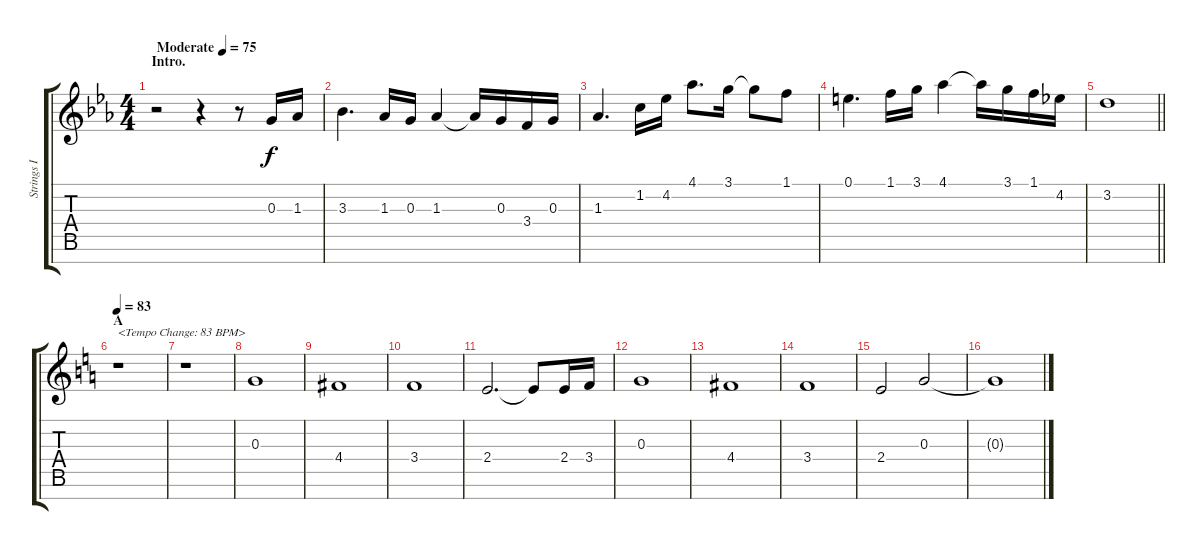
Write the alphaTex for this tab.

\track ("Strings I" "Strings I") {instrument stringensemble1}
\staff {score tabs}
\tuning (E5 B4 G4 D4 A3 E3 B2) {hide}
\ts (4 4)
\section ("" "Intro.")
\tempo (75 "Moderate")
\clef g2
\ks eb
r.2{dy f instrument stringensemble1} r.4 r.8 0.3.16 1.3.16 |
3.3.4{d} 1.3.16 0.3.16 1.3.4 1.3{t}.16 0.3.16 3.4.16 0.3.16 |
1.3.4{d} 1.2.16 4.2.16 4.1.8{d} 3.1.16 3.1{t}.8 1.1.8 |
0.1.4{d} 1.1.16 3.1.16 4.1.4 4.1{t}.16 3.1.16 1.1.16 4.2.16 |
\barLineRight lightlight
3.2.1 |
\section ("" "A")
\tempo 83
\ks c
r.1{txt "<Tempo Change: 83 BPM>"} |
r.1 |
0.3.1 |
4.4.1 |
3.4.1 |
2.4.2{d} 2.4{t}.8 2.4.16 3.4.16 |
0.3.1 |
4.4.1 |
3.4.1 |
2.4.2 0.3.2 |
0.3{t}.1
